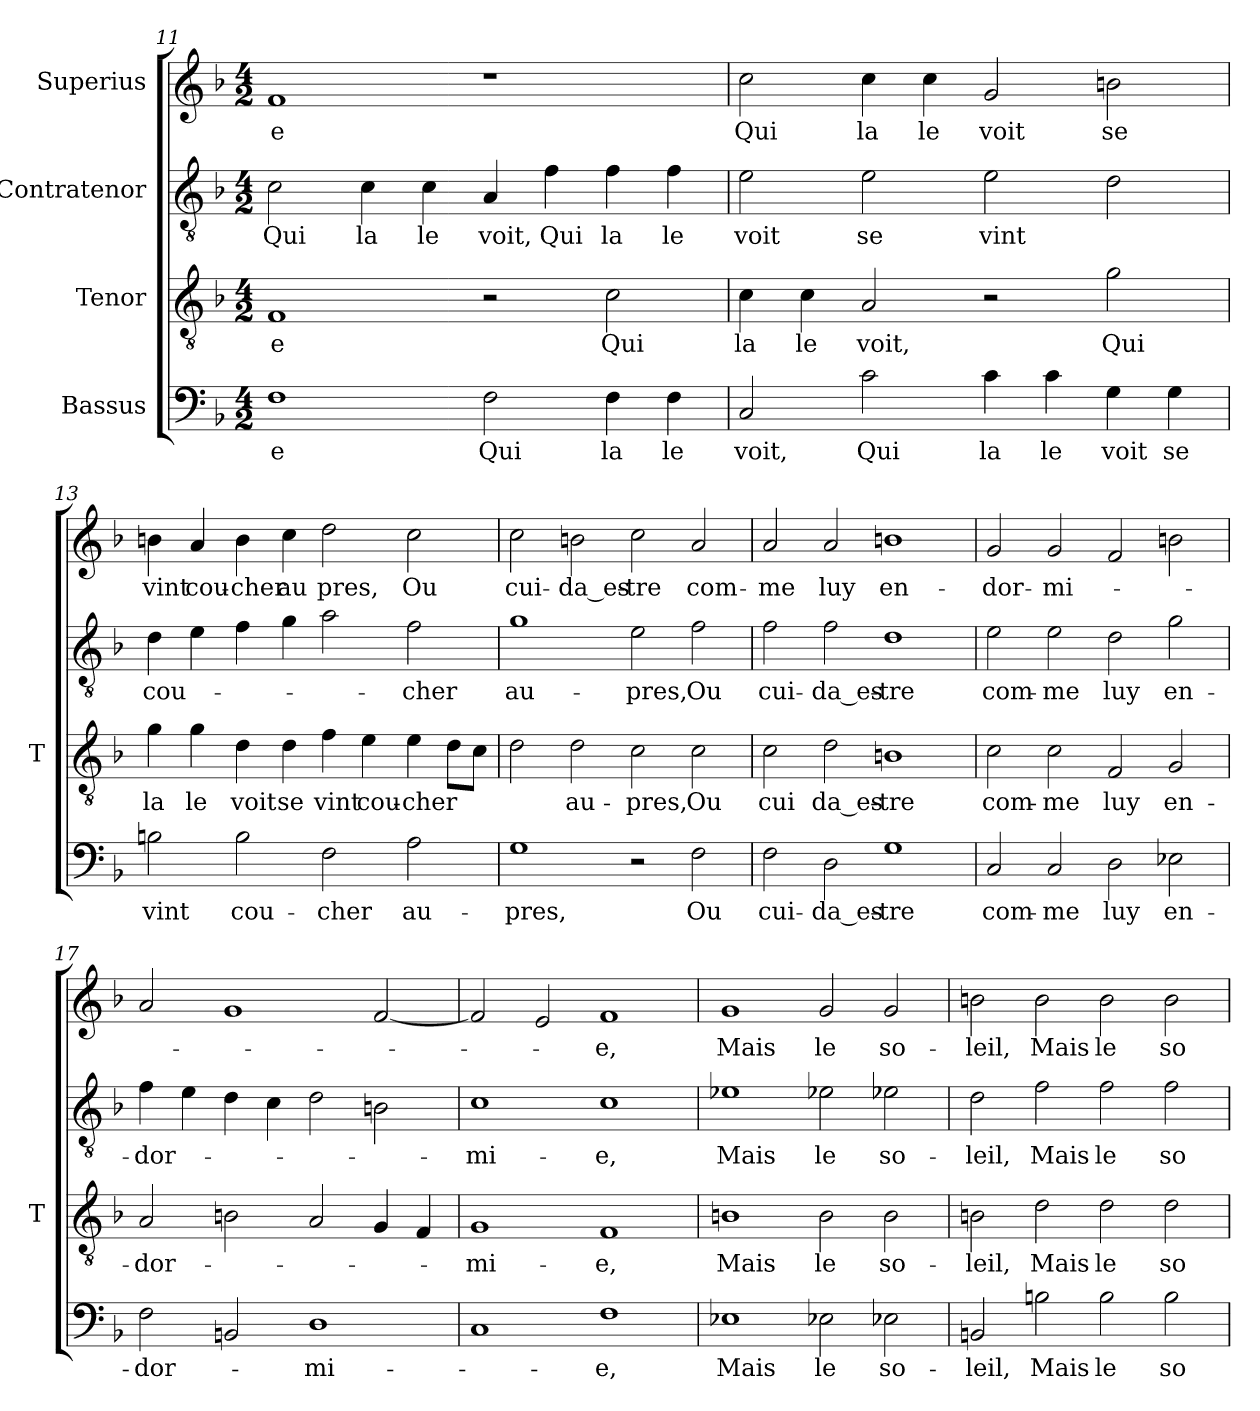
**kern	**text	**kern	**text	**kern	**text	**kern	**text
*part4	*part4	*part3	*part3	*part2	*part2	*part1	*part1
*staff4	*staff4	*staff3	*staff3	*staff2	*staff2	*staff1	*staff1
*I"Bassus	*	*I"Tenor	*	*I"Contratenor	*	*I"Superius	*
*	*	*I'T	*	*	*	*	*
*clefF4	*	*clefGv2	*	*clefGv2	*	*clefG2	*
*k[b-]	*	*k[b-]	*	*k[b-]	*	*k[b-]	*
*M4/2	*	*M4/2	*	*M4/2	*	*M4/2	*
=11	=11	=11	=11	=11	=11	=11	=11
1F	-e	1F	-e	2c	-Qui	1f	-e
.	.	.	.	4c	-la	.	.
.	.	.	.	4c	-le	.	.
2F	-Qui	2r	.	4A	-voit,	1r	.
.	.	.	.	4f	-Qui	.	.
4F	-la	2c	-Qui	4f	-la	.	.
4F	-le	.	.	4f	-le	.	.
=12	=12	=12	=12	=12	=12	=12	=12
2C	-voit,	4c	-la	2e	-voit	2cc	-Qui
.	.	4c	-le	.	.	.	.
2c	-Qui	2A	-voit,	2e	-se	4cc	-la
.	.	.	.	.	.	4cc	-le
4c	-la	2r	.	2e	-vint	2g	-voit
4c	-le	.	.	.	.	.	.
4G	-voit	2g	-Qui	2d	.	2b	-se
4G	-se	.	.	.	.	.	.
=13	=13	=13	=13	=13	=13	=13	=13
2B	-vint	4g	-la	4d	cou-	4b	-vint
.	.	4g	-le	4e	.	4a	cou-
2B	cou-	4d	-voit	4f	.	4b	-cher
.	.	4d	-se	4g	.	4cc	-au
2F	-cher	4f	-vint	2a	.	2dd	-pres,
.	.	4e	cou-	.	.	.	.
2A	au-	4e	-cher	2f	-cher	2cc	-Ou
.	.	8dL	.	.	.	.	.
.	.	8cJ	.	.	.	.	.
=14	=14	=14	=14	=14	=14	=14	=14
1G	-pres,	2d	.	1g	au-	2cc	cui-
.	.	2d	au-	.	.	2bn	da_es-
2r	.	2c	-pres,	2e	-pres,	2cc	-tre
2F	-Ou	2c	-Ou	2f	-Ou	2a	com-
=15	=15	=15	=15	=15	=15	=15	=15
2F	cui-	2c	-cui	2f	cui-	2a	-me
2D	da_es-	2d	da_es-	2f	da_es-	2a	-luy
1G	-tre	1Bn	-tre	1d	-tre	1b	en-
=16	=16	=16	=16	=16	=16	=16	=16
2C	com-	2c	com-	2e	com-	2g	dor-
2C	-me	2c	-me	2e	-me	2g	mi-
2D	-luy	2F	-luy	2d	-luy	2f	.
2E-X	en-	2G	en-	2g	en-	2b	.
=17	=17	=17	=17	=17	=17	=17	=17
2F	dor-	2A	dor-	4f	dor-	2a	.
.	.	.	.	4e	.	.	.
2BB	.	2Bn	.	4d	.	1g	.
.	.	.	.	4c	.	.	.
1D	mi-	2A	.	2d	.	.	.
.	.	4G	.	2B	.	[2f	.
.	.	4F	.	.	.	.	.
=18	=18	=18	=18	=18	=18	=18	=18
1C	.	1G	mi-	1c	mi-	2f]	.
.	.	.	.	.	.	2e	.
1F	-e,	1F	-e,	1c	-e,	1f	-e,
=19	=19	=19	=19	=19	=19	=19	=19
1E-X	-Mais	1Bn	-Mais	1e-X	-Mais	1g	-Mais
2E-X	-le	2B	-le	2e-X	-le	2g	-le
2E-X	so-	2B	so-	2e-X	so-	2g	so-
=20	=20	=20	=20	=20	=20	=20	=20
2BB	-leil,	2Bn	-leil,	2d	-leil,	2b	-leil,
2B	-Mais	2d	-Mais	2f	-Mais	2b	-Mais
2B	-le	2d	-le	2f	-le	2b	-le
2B	so-	2d	so-	2f	so-	2b	so-
=	=	=	=	=	=	=	=
*-	*-	*-	*-	*-	*-	*-	*-
